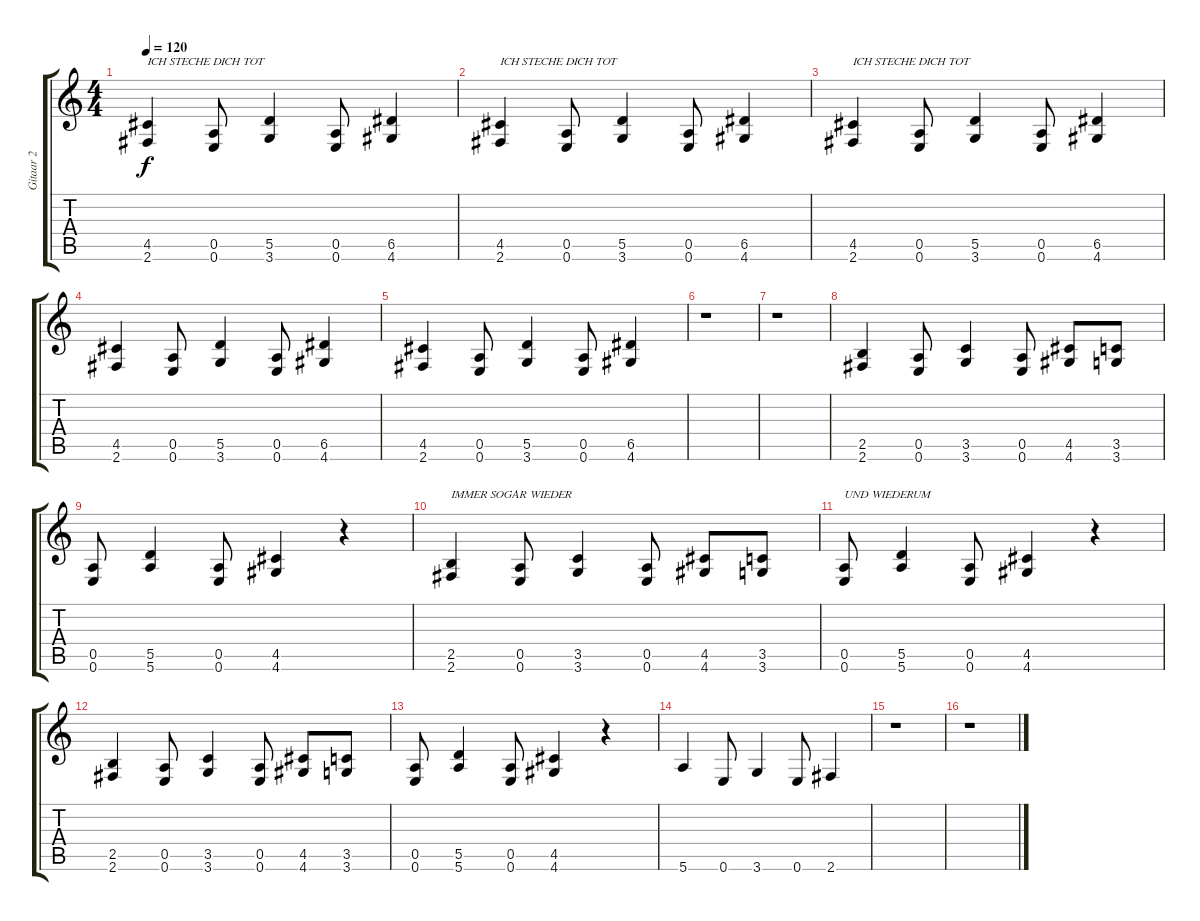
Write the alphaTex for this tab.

\track ("Gitaar 2" "Gitaar 2") {instrument distortionguitar}
\staff {score tabs}
\tuning (E4 B3 G3 D3 A2 E2) {hide}
\ts (4 4)
\tempo 120
\clef g2
\ks c
(4.5 2.6).4{txt "ICH STECHE DICH TOT" dy f} (0.5 0.6).8 (5.5 3.6).4 (0.5 0.6).8 (6.5 4.6).4 |
(4.5 2.6).4{txt "ICH STECHE DICH TOT"} (0.5 0.6).8 (5.5 3.6).4 (0.5 0.6).8 (6.5 4.6).4 |
(4.5 2.6).4{txt "ICH STECHE DICH TOT"} (0.5 0.6).8 (5.5 3.6).4 (0.5 0.6).8 (6.5 4.6).4 |
(4.5 2.6).4 (0.5 0.6).8 (5.5 3.6).4 (0.5 0.6).8 (6.5 4.6).4 |
(4.5 2.6).4 (0.5 0.6).8 (5.5 3.6).4 (0.5 0.6).8 (6.5 4.6).4 |
r.1 |
r.1 |
(2.5 2.6).4 (0.5 0.6).8 (3.5 3.6).4 (0.5 0.6).8 (4.5 4.6).8 (3.5 3.6).8 |
(0.5 0.6).8 (5.5 5.6).4 (0.5 0.6).8 (4.5 4.6).4 r.4 |
(2.5 2.6).4{txt "IMMER SOGAR WIEDER "} (0.5 0.6).8 (3.5 3.6).4 (0.5 0.6).8 (4.5 4.6).8 (3.5 3.6).8 |
(0.5 0.6).8{txt "UND WIEDERUM"} (5.5 5.6).4 (0.5 0.6).8 (4.5 4.6).4 r.4 |
(2.5 2.6).4 (0.5 0.6).8 (3.5 3.6).4 (0.5 0.6).8 (4.5 4.6).8 (3.5 3.6).8 |
(0.5 0.6).8 (5.5 5.6).4 (0.5 0.6).8 (4.5 4.6).4 r.4 |
5.6.4 0.6.8 3.6.4 0.6.8 2.6.4 |
r.1 |
r.1
